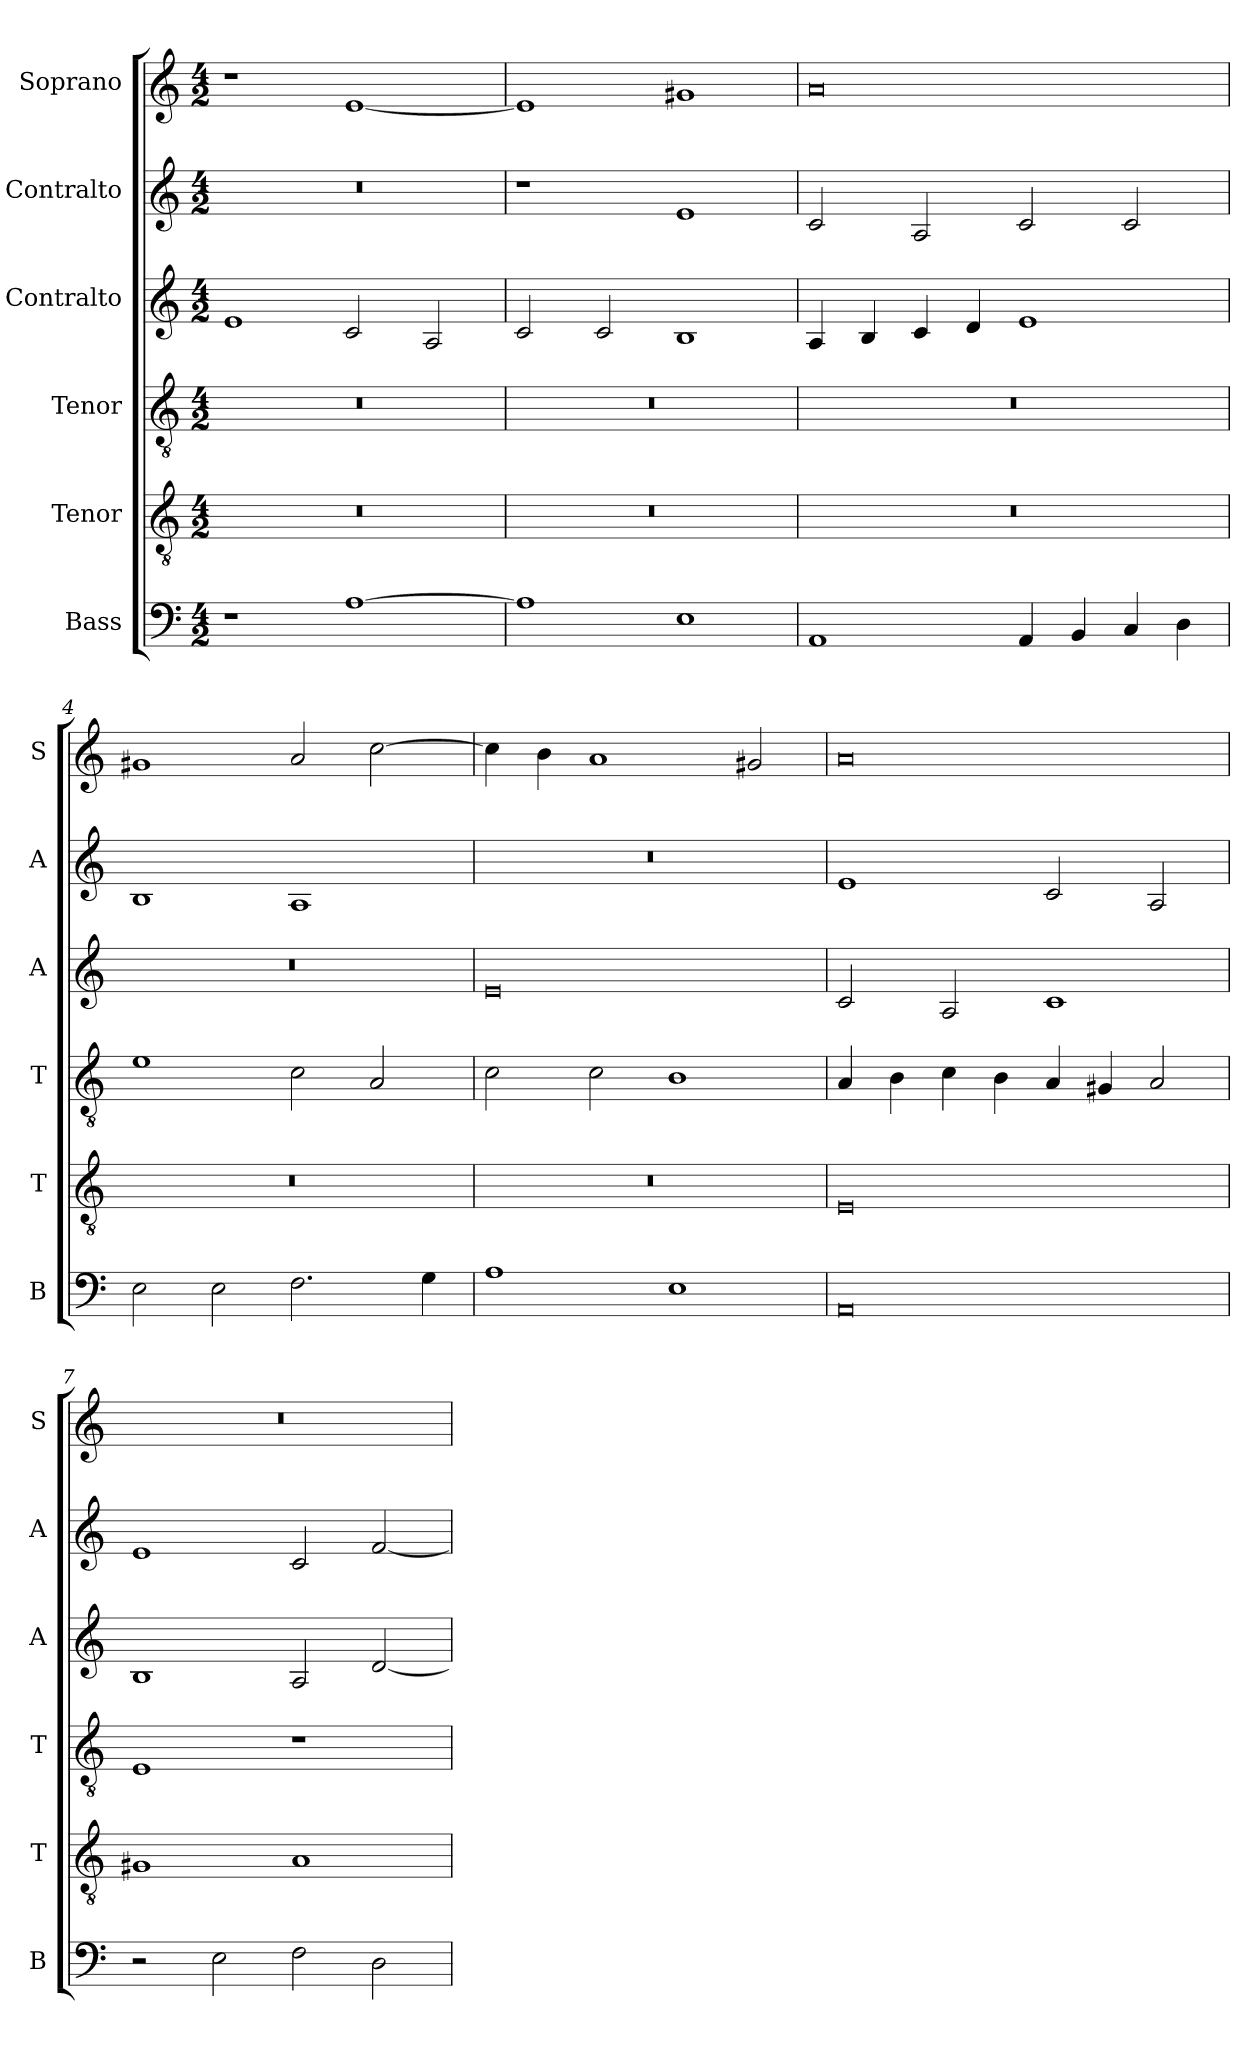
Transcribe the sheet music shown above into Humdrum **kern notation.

**kern	**kern	**kern	**kern	**kern	**kern
*part6	*part5	*part4	*part3	*part2	*part1
*staff6	*staff5	*staff4	*staff3	*staff2	*staff1
*I"Bass	*I"Tenor	*I"Tenor	*I"Contralto	*I"Contralto	*I"Soprano
*I'B	*I'T	*I'T	*I'A	*I'A	*I'S
*clefF4	*clefGv2	*clefGv2	*clefG2	*clefG2	*clefG2
*k[]	*k[]	*k[]	*k[]	*k[]	*k[]
*A:aeo	*A:aeo	*A:aeo	*A:aeo	*A:aeo	*A:aeo
*M4/2	*M4/2	*M4/2	*M4/2	*M4/2	*M4/2
=1	=1	=1	=1	=1	=1
1r	0r	0r	1e	0r	1r
[1A	.	.	2c	.	[1e
.	.	.	2A	.	.
=2	=2	=2	=2	=2	=2
1A]	0r	0r	2c	1r	1e]
.	.	.	2c	.	.
1E	.	.	1B	1e	1g#X
=3	=3	=3	=3	=3	=3
1AA	0r	0r	4A	2c	0a
.	.	.	4B	.	.
.	.	.	4c	2A	.
.	.	.	4d	.	.
4AA	.	.	1e	2c	.
4BB	.	.	.	.	.
4C	.	.	.	2c	.
4D	.	.	.	.	.
=4	=4	=4	=4	=4	=4
2E	0r	1e	0r	1B	1g#X
2E	.	.	.	.	.
2.F	.	2c	.	1A	2a
.	.	2A	.	.	[2cc
4G	.	.	.	.	.
=5	=5	=5	=5	=5	=5
1A	0r	2c	0e	0r	4cc]
.	.	.	.	.	4b
.	.	2c	.	.	1a
1E	.	1B	.	.	.
.	.	.	.	.	2g#X
=6	=6	=6	=6	=6	=6
0AA	0E	4A	2c	1e	0a
.	.	4B	.	.	.
.	.	4c	2A	.	.
.	.	4B	.	.	.
.	.	4A	1c	2c	.
.	.	4G#X	.	.	.
.	.	2A	.	2A	.
=7	=7	=7	=7	=7	=7
2r	1G#X	1E	1B	1e	0r
2E	.	.	.	.	.
2F	1A	1r	2A	2c	.
2D	.	.	[2d	[2f	.
=	=	=	=	=	=
*-	*-	*-	*-	*-	*-
